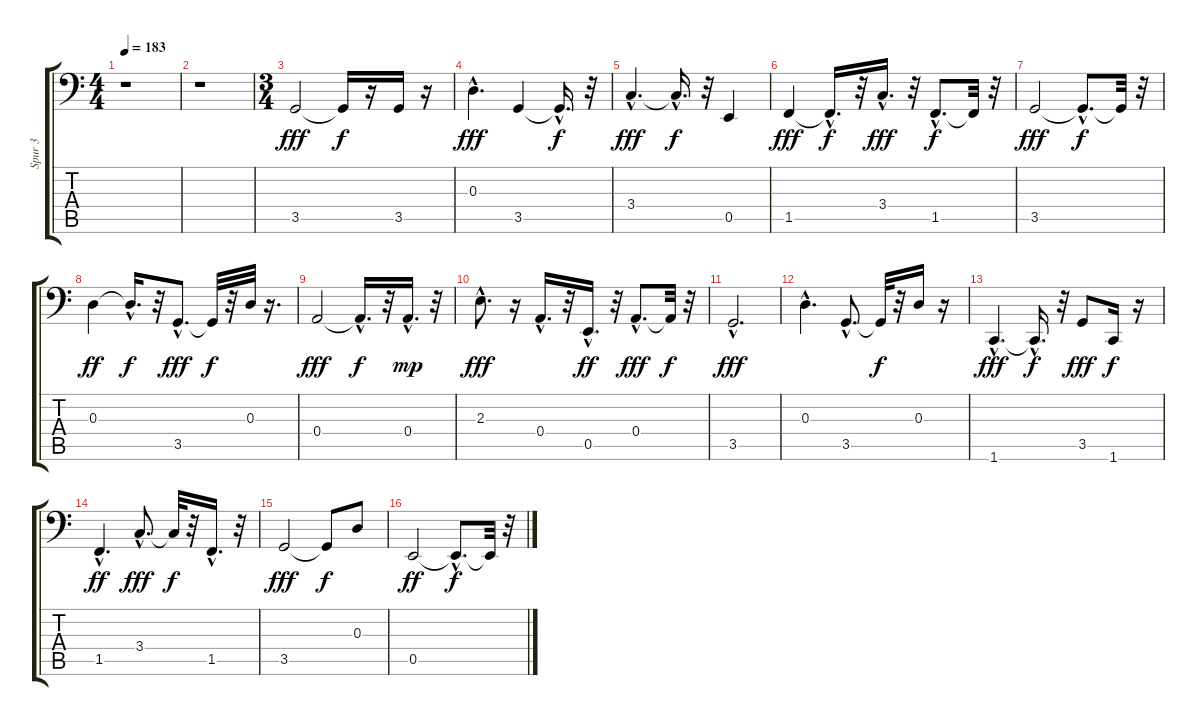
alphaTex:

\track ("Spur 3" "Spur 3") {instrument electricbassfinger}
\staff {score tabs}
\tuning (C3 G2 D2 A1 E1 B0) {hide}
\ts (4 4)
\tempo 183
\clef f4
\ks c
r.1{dy fff instrument electricbassfinger} |
r.1 |
\ts (3 4)
3.5.2 3.5{t}.16{dy f} r.16 3.5.16 r.16 |
0.3{hac}.4{d dy fff} 3.5.4 3.5{hac t}.16{d dy f} r.32 |
3.4{hac}.4{d dy fff} 3.4{hac t}.16{d dy f} r.32 0.5.4 |
1.5.4{dy fff} 1.5{hac t}.16{d dy f} r.32 3.4{hac}.16{d dy fff} r.32 1.5{hac}.8{d dy f} 1.5{t}.32 r.32 |
3.5.2{dy fff} 3.5{hac t}.8{d dy f} 3.5{t}.32 r.32 |
0.3.4{dy ff} 0.3{hac t}.16{d dy f} r.32 3.5{hac}.8{d dy fff} 3.5{t}.32{dy f} r.32 0.3.32 r.16{d} |
0.4.2{dy fff} 0.4{hac t}.16{d dy f} r.32 0.4{hac}.16{d dy mp} r.32 |
2.3{hac}.8{d dy fff} r.16 0.4{hac}.16{d} r.32 0.5{hac}.16{d dy ff} r.32 0.4{hac}.8{d dy fff} 0.4{t}.32{dy f} r.32 |
3.5{hac}.2{d dy fff} |
0.3{hac}.4{d} 3.5{hac}.8{d} 3.5{t}.32{dy f} r.32 0.3.16 r.16 |
1.6{hac}.4{d dy fff} 1.6{hac t}.16{d dy f} r.32 3.5.8{dy fff} 1.6.16{dy f} r.16 |
1.5{hac}.4{d dy ff} 3.4{hac}.8{d dy fff} 3.4{t}.32{dy f} r.32 1.5{hac}.16{d} r.32 |
3.5.2{dy fff} 3.5{t}.8{dy f} 0.3.8 |
0.5.2{dy ff} 0.5{hac t}.8{d dy f} 0.5{t}.32 r.32
